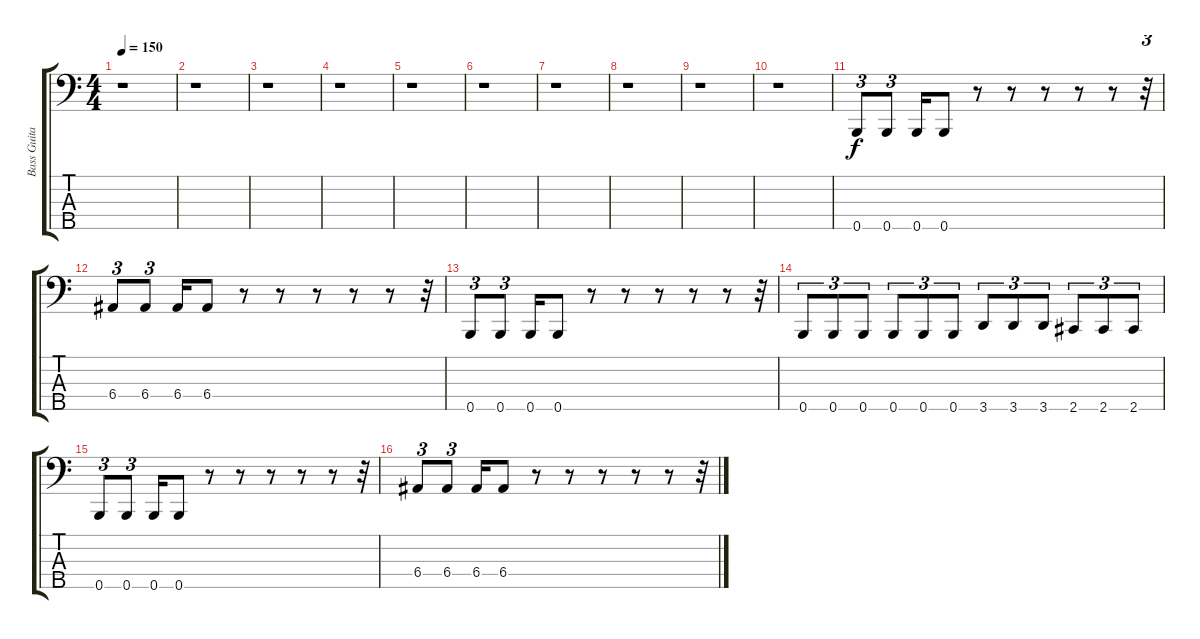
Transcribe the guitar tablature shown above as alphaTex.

\track ("Bass Guitar" "Bass Guita") {instrument electricbasspick}
\staff {score tabs}
\tuning (G2 D2 A1 E1 B0) {hide}
\ts (4 4)
\tempo 150
\clef f4
\ks c
r.1{dy f} |
r.1 |
r.1 |
r.1 |
r.1 |
r.1 |
r.1 |
r.1 |
r.1 |
r.1 |
0.5.8{tu (3 2)} 0.5.8{tu (3 2)} 0.5.16 0.5.8 r.8 r.8 r.8 r.8 r.8 r.32{tu (3 2)} |
6.4.8{tu (3 2)} 6.4.8{tu (3 2)} 6.4.16 6.4.8 r.8 r.8 r.8 r.8 r.8 r.32{tu (3 2)} |
0.5.8{tu (3 2)} 0.5.8{tu (3 2)} 0.5.16 0.5.8 r.8 r.8 r.8 r.8 r.8 r.32{tu (3 2)} |
0.5.8{tu (3 2)} 0.5.8{tu (3 2)} 0.5.8{tu (3 2)} 0.5.8{tu (3 2)} 0.5.8{tu (3 2)} 0.5.8{tu (3 2)} 3.5.8{tu (3 2)} 3.5.8{tu (3 2)} 3.5.8{tu (3 2)} 2.5.8{tu (3 2)} 2.5.8{tu (3 2)} 2.5.8{tu (3 2)} |
0.5.8{tu (3 2)} 0.5.8{tu (3 2)} 0.5.16 0.5.8 r.8 r.8 r.8 r.8 r.8 r.32{tu (3 2)} |
6.4.8{tu (3 2)} 6.4.8{tu (3 2)} 6.4.16 6.4.8 r.8 r.8 r.8 r.8 r.8 r.32{tu (3 2)}
